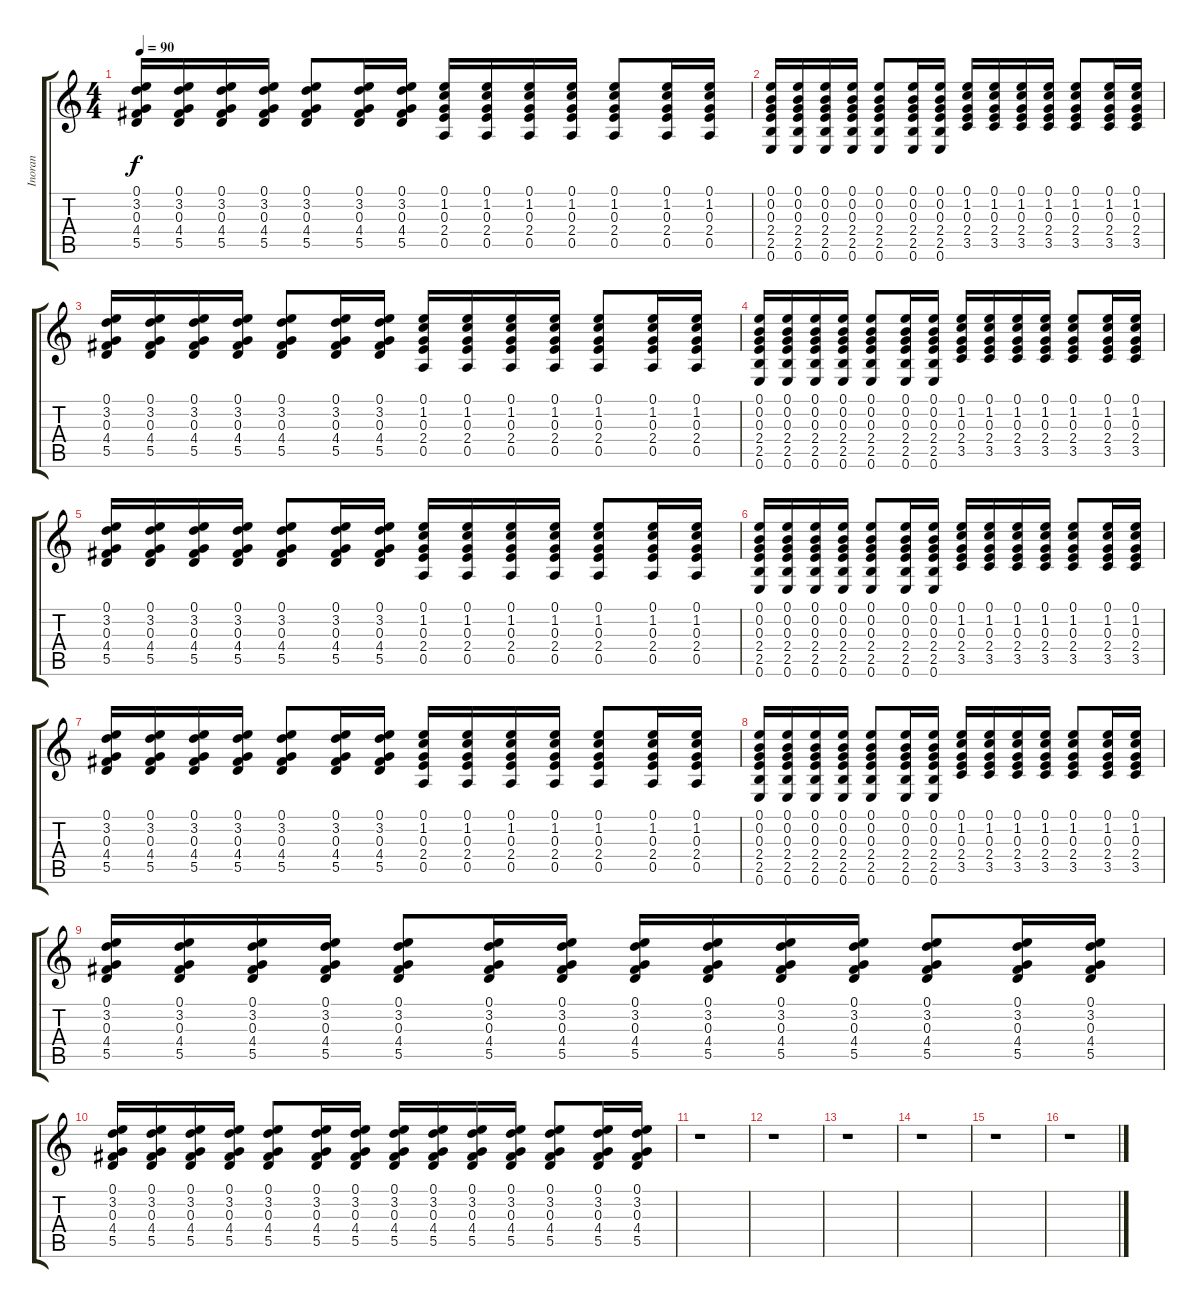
\track ("Inoran" "Inoran") {instrument electricguitarjazz}
\staff {score tabs}
\tuning (E4 B3 G3 D3 A2 E2) {hide}
\ts (4 4)
\tempo 90
\clef g2
\ks c
(0.1 3.2 0.3 4.4 5.5).16{dy f} (0.1 3.2 0.3 4.4 5.5).16 (0.1 3.2 0.3 4.4 5.5).16 (0.1 3.2 0.3 4.4 5.5).16 (0.1 3.2 0.3 4.4 5.5).8 (0.1 3.2 0.3 4.4 5.5).16 (0.1 3.2 0.3 4.4 5.5).16 (0.1 1.2 0.3 2.4 0.5).16 (0.1 1.2 0.3 2.4 0.5).16 (0.1 1.2 0.3 2.4 0.5).16 (0.1 1.2 0.3 2.4 0.5).16 (0.1 1.2 0.3 2.4 0.5).8 (0.1 1.2 0.3 2.4 0.5).16 (0.1 1.2 0.3 2.4 0.5).16 |
(0.1 0.2 0.3 2.4 2.5 0.6).16 (0.1 0.2 0.3 2.4 2.5 0.6).16 (0.1 0.2 0.3 2.4 2.5 0.6).16 (0.1 0.2 0.3 2.4 2.5 0.6).16 (0.1 0.2 0.3 2.4 2.5 0.6).8 (0.1 0.2 0.3 2.4 2.5 0.6).16 (0.1 0.2 0.3 2.4 2.5 0.6).16 (0.1 1.2 0.3 2.4 3.5).16 (0.1 1.2 0.3 2.4 3.5).16 (0.1 1.2 0.3 2.4 3.5).16 (0.1 1.2 0.3 2.4 3.5).16 (0.1 1.2 0.3 2.4 3.5).8 (0.1 1.2 0.3 2.4 3.5).16 (0.1 1.2 0.3 2.4 3.5).16 |
(0.1 3.2 0.3 4.4 5.5).16 (0.1 3.2 0.3 4.4 5.5).16 (0.1 3.2 0.3 4.4 5.5).16 (0.1 3.2 0.3 4.4 5.5).16 (0.1 3.2 0.3 4.4 5.5).8 (0.1 3.2 0.3 4.4 5.5).16 (0.1 3.2 0.3 4.4 5.5).16 (0.1 1.2 0.3 2.4 0.5).16 (0.1 1.2 0.3 2.4 0.5).16 (0.1 1.2 0.3 2.4 0.5).16 (0.1 1.2 0.3 2.4 0.5).16 (0.1 1.2 0.3 2.4 0.5).8 (0.1 1.2 0.3 2.4 0.5).16 (0.1 1.2 0.3 2.4 0.5).16 |
(0.1 0.2 0.3 2.4 2.5 0.6).16 (0.1 0.2 0.3 2.4 2.5 0.6).16 (0.1 0.2 0.3 2.4 2.5 0.6).16 (0.1 0.2 0.3 2.4 2.5 0.6).16 (0.1 0.2 0.3 2.4 2.5 0.6).8 (0.1 0.2 0.3 2.4 2.5 0.6).16 (0.1 0.2 0.3 2.4 2.5 0.6).16 (0.1 1.2 0.3 2.4 3.5).16 (0.1 1.2 0.3 2.4 3.5).16 (0.1 1.2 0.3 2.4 3.5).16 (0.1 1.2 0.3 2.4 3.5).16 (0.1 1.2 0.3 2.4 3.5).8 (0.1 1.2 0.3 2.4 3.5).16 (0.1 1.2 0.3 2.4 3.5).16 |
(0.1 3.2 0.3 4.4 5.5).16 (0.1 3.2 0.3 4.4 5.5).16 (0.1 3.2 0.3 4.4 5.5).16 (0.1 3.2 0.3 4.4 5.5).16 (0.1 3.2 0.3 4.4 5.5).8 (0.1 3.2 0.3 4.4 5.5).16 (0.1 3.2 0.3 4.4 5.5).16 (0.1 1.2 0.3 2.4 0.5).16 (0.1 1.2 0.3 2.4 0.5).16 (0.1 1.2 0.3 2.4 0.5).16 (0.1 1.2 0.3 2.4 0.5).16 (0.1 1.2 0.3 2.4 0.5).8 (0.1 1.2 0.3 2.4 0.5).16 (0.1 1.2 0.3 2.4 0.5).16 |
(0.1 0.2 0.3 2.4 2.5 0.6).16 (0.1 0.2 0.3 2.4 2.5 0.6).16 (0.1 0.2 0.3 2.4 2.5 0.6).16 (0.1 0.2 0.3 2.4 2.5 0.6).16 (0.1 0.2 0.3 2.4 2.5 0.6).8 (0.1 0.2 0.3 2.4 2.5 0.6).16 (0.1 0.2 0.3 2.4 2.5 0.6).16 (0.1 1.2 0.3 2.4 3.5).16 (0.1 1.2 0.3 2.4 3.5).16 (0.1 1.2 0.3 2.4 3.5).16 (0.1 1.2 0.3 2.4 3.5).16 (0.1 1.2 0.3 2.4 3.5).8 (0.1 1.2 0.3 2.4 3.5).16 (0.1 1.2 0.3 2.4 3.5).16 |
(0.1 3.2 0.3 4.4 5.5).16 (0.1 3.2 0.3 4.4 5.5).16 (0.1 3.2 0.3 4.4 5.5).16 (0.1 3.2 0.3 4.4 5.5).16 (0.1 3.2 0.3 4.4 5.5).8 (0.1 3.2 0.3 4.4 5.5).16 (0.1 3.2 0.3 4.4 5.5).16 (0.1 1.2 0.3 2.4 0.5).16 (0.1 1.2 0.3 2.4 0.5).16 (0.1 1.2 0.3 2.4 0.5).16 (0.1 1.2 0.3 2.4 0.5).16 (0.1 1.2 0.3 2.4 0.5).8 (0.1 1.2 0.3 2.4 0.5).16 (0.1 1.2 0.3 2.4 0.5).16 |
(0.1 0.2 0.3 2.4 2.5 0.6).16 (0.1 0.2 0.3 2.4 2.5 0.6).16 (0.1 0.2 0.3 2.4 2.5 0.6).16 (0.1 0.2 0.3 2.4 2.5 0.6).16 (0.1 0.2 0.3 2.4 2.5 0.6).8 (0.1 0.2 0.3 2.4 2.5 0.6).16 (0.1 0.2 0.3 2.4 2.5 0.6).16 (0.1 1.2 0.3 2.4 3.5).16 (0.1 1.2 0.3 2.4 3.5).16 (0.1 1.2 0.3 2.4 3.5).16 (0.1 1.2 0.3 2.4 3.5).16 (0.1 1.2 0.3 2.4 3.5).8 (0.1 1.2 0.3 2.4 3.5).16 (0.1 1.2 0.3 2.4 3.5).16 |
(0.1 3.2 0.3 4.4 5.5).16 (0.1 3.2 0.3 4.4 5.5).16 (0.1 3.2 0.3 4.4 5.5).16 (0.1 3.2 0.3 4.4 5.5).16 (0.1 3.2 0.3 4.4 5.5).8 (0.1 3.2 0.3 4.4 5.5).16 (0.1 3.2 0.3 4.4 5.5).16 (0.1 3.2 0.3 4.4 5.5).16 (0.1 3.2 0.3 4.4 5.5).16 (0.1 3.2 0.3 4.4 5.5).16 (0.1 3.2 0.3 4.4 5.5).16 (0.1 3.2 0.3 4.4 5.5).8 (0.1 3.2 0.3 4.4 5.5).16 (0.1 3.2 0.3 4.4 5.5).16 |
(0.1 3.2 0.3 4.4 5.5).16 (0.1 3.2 0.3 4.4 5.5).16 (0.1 3.2 0.3 4.4 5.5).16 (0.1 3.2 0.3 4.4 5.5).16 (0.1 3.2 0.3 4.4 5.5).8 (0.1 3.2 0.3 4.4 5.5).16 (0.1 3.2 0.3 4.4 5.5).16 (0.1 3.2 0.3 4.4 5.5).16 (0.1 3.2 0.3 4.4 5.5).16 (0.1 3.2 0.3 4.4 5.5).16 (0.1 3.2 0.3 4.4 5.5).16 (0.1 3.2 0.3 4.4 5.5).8 (0.1 3.2 0.3 4.4 5.5).16 (0.1 3.2 0.3 4.4 5.5).16 |
r.1 |
r.1 |
r.1 |
r.1 |
r.1 |
r.1
